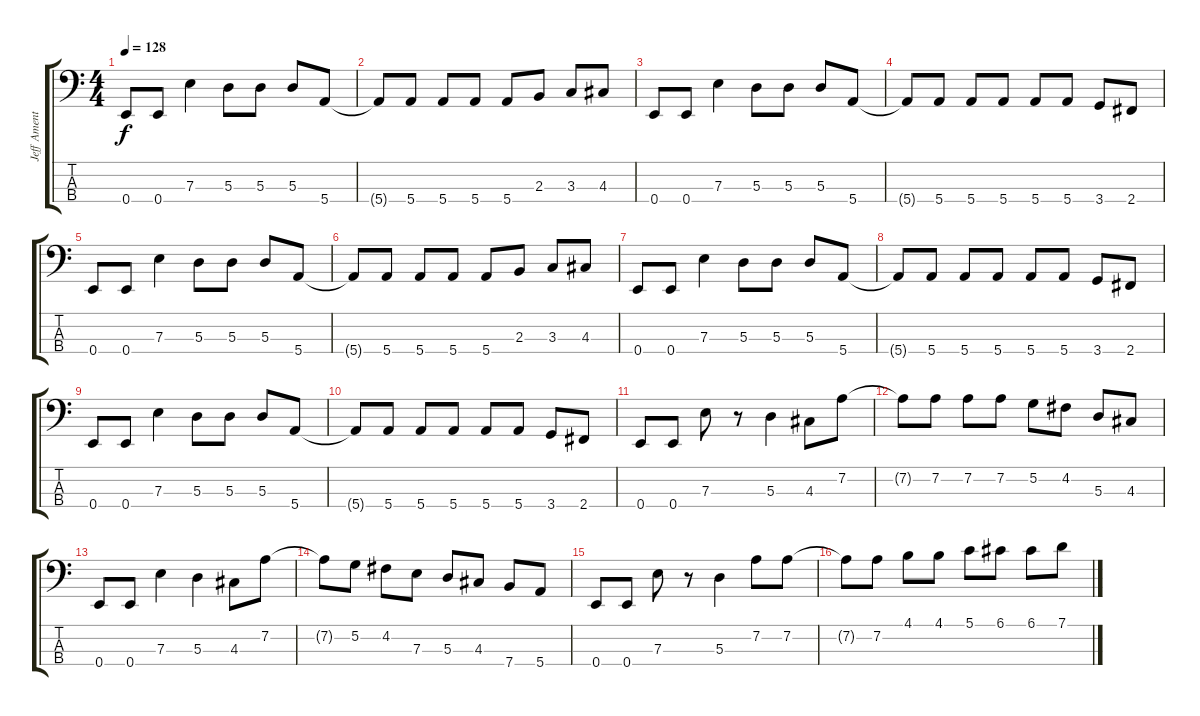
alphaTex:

\track ("Jeff Ament Bass" "Jeff Ament") {instrument electricbassfinger}
\staff {score tabs}
\tuning (G2 D2 A1 E1) {hide}
\ts (4 4)
\tempo 128
\clef f4
\ks c
0.4.8{dy f} 0.4.8 7.3.4 5.3.8 5.3.8 5.3.8 5.4.8 |
5.4{t}.8 5.4.8 5.4.8 5.4.8 5.4.8 2.3.8 3.3.8 4.3.8 |
0.4.8 0.4.8 7.3.4 5.3.8 5.3.8 5.3.8 5.4.8 |
5.4{t}.8 5.4.8 5.4.8 5.4.8 5.4.8 5.4.8 3.4.8 2.4.8 |
0.4.8 0.4.8 7.3.4 5.3.8 5.3.8 5.3.8 5.4.8 |
5.4{t}.8 5.4.8 5.4.8 5.4.8 5.4.8 2.3.8 3.3.8 4.3.8 |
0.4.8 0.4.8 7.3.4 5.3.8 5.3.8 5.3.8 5.4.8 |
5.4{t}.8 5.4.8 5.4.8 5.4.8 5.4.8 5.4.8 3.4.8 2.4.8 |
0.4.8 0.4.8 7.3.4 5.3.8 5.3.8 5.3.8 5.4.8 |
5.4{t}.8 5.4.8 5.4.8 5.4.8 5.4.8 5.4.8 3.4.8 2.4.8 |
0.4.8 0.4.8 7.3.8 r.8 5.3.4 4.3.8 7.2.8 |
7.2{t}.8 7.2.8 7.2.8 7.2.8 5.2.8 4.2.8 5.3.8 4.3.8 |
0.4.8 0.4.8 7.3.4 5.3.4 4.3.8 7.2.8 |
7.2{t}.8 5.2.8 4.2.8 7.3.8 5.3.8 4.3.8 7.4.8 5.4.8 |
0.4.8 0.4.8 7.3.8 r.8 5.3.4 7.2.8 7.2.8 |
7.2{t}.8 7.2.8 4.1.8 4.1.8 5.1.8 6.1.8 6.1.8 7.1.8
